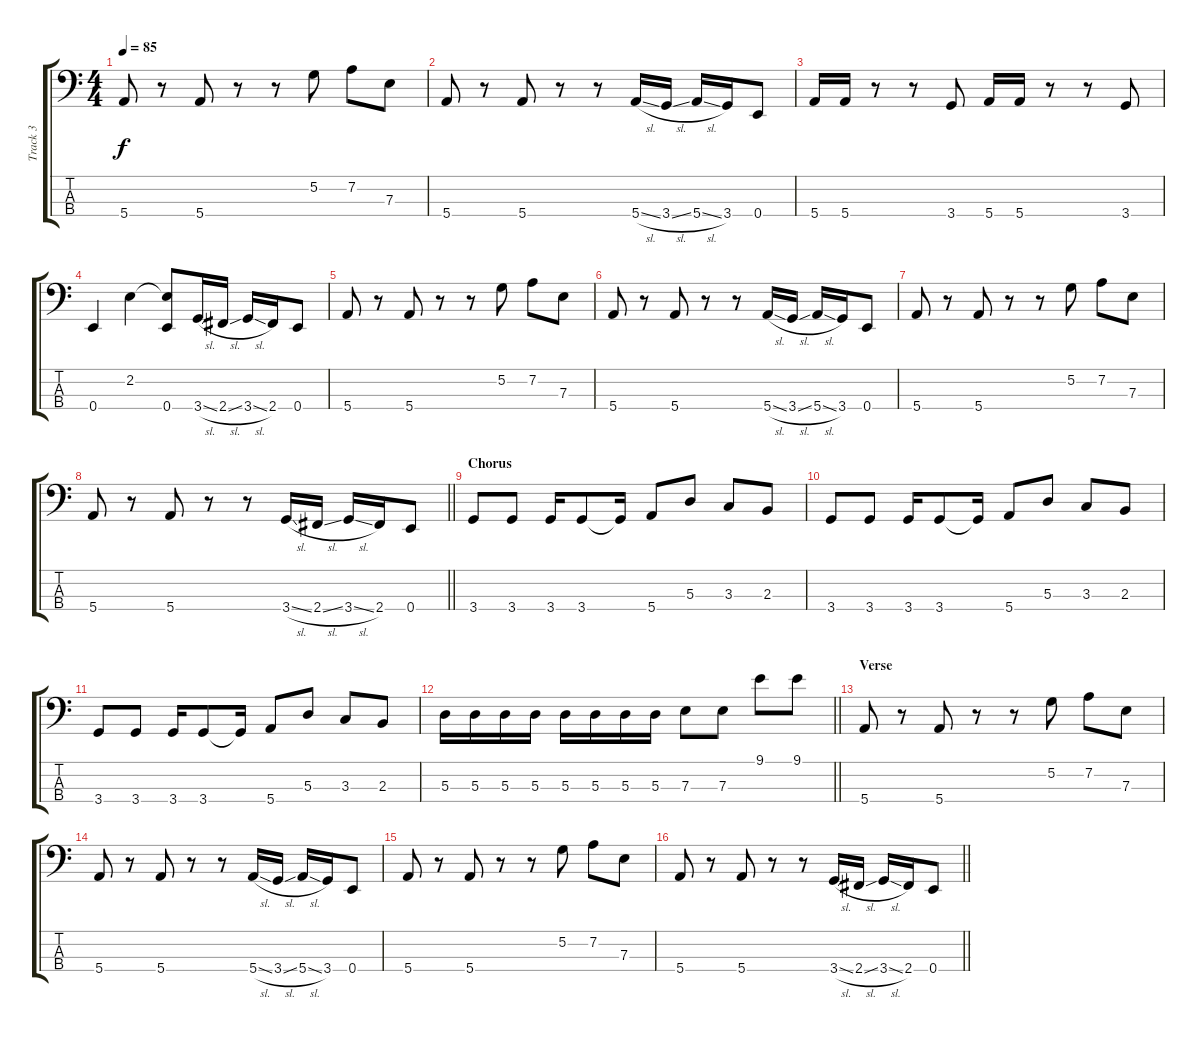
\track ("Track 3" "Track 3") {instrument slapbass1}
\staff {score tabs}
\tuning (G2 D2 A1 E1) {hide}
\ts (4 4)
\tempo 85
\clef f4
\ks c
5.4.8{dy f} r.8 5.4.8 r.8 r.8 5.2.8 7.2.8 7.3.8 |
5.4.8 r.8 5.4.8 r.8 r.8 5.4{sl}.16 3.4{sl}.16 5.4{sl}.16 3.4.16 0.4.8 |
5.4.16 5.4.16 r.8 r.8 3.4.8 5.4.16 5.4.16 r.8 r.8 3.4.8 |
0.4.4 2.2.4 (2.2{t} 0.4).8 3.4{sl}.16 2.4{sl}.16 3.4{sl}.16 2.4.16 0.4.8 |
5.4.8 r.8 5.4.8 r.8 r.8 5.2.8 7.2.8 7.3.8 |
5.4.8 r.8 5.4.8 r.8 r.8 5.4{sl}.16 3.4{sl}.16 5.4{sl}.16 3.4.16 0.4.8 |
5.4.8 r.8 5.4.8 r.8 r.8 5.2.8 7.2.8 7.3.8 |
\barLineRight lightlight
5.4.8 r.8 5.4.8 r.8 r.8 3.4{sl}.16 2.4{sl}.16 3.4{sl}.16 2.4.16 0.4.8 |
\section ("" "Chorus")
3.4.8 3.4.8 3.4.16 3.4.8 3.4{t}.16 5.4.8 5.3.8 3.3.8 2.3.8 |
3.4.8 3.4.8 3.4.16 3.4.8 3.4{t}.16 5.4.8 5.3.8 3.3.8 2.3.8 |
3.4.8 3.4.8 3.4.16 3.4.8 3.4{t}.16 5.4.8 5.3.8 3.3.8 2.3.8 |
\barLineRight lightlight
5.3.16 5.3.16 5.3.16 5.3.16 5.3.16 5.3.16 5.3.16 5.3.16 7.3.8 7.3.8 9.1.8 9.1.8 |
\section ("" "Verse")
5.4.8 r.8 5.4.8 r.8 r.8 5.2.8 7.2.8 7.3.8 |
5.4.8 r.8 5.4.8 r.8 r.8 5.4{sl}.16 3.4{sl}.16 5.4{sl}.16 3.4.16 0.4.8 |
5.4.8 r.8 5.4.8 r.8 r.8 5.2.8 7.2.8 7.3.8 |
\barLineRight lightlight
5.4.8 r.8 5.4.8 r.8 r.8 3.4{sl}.16 2.4{sl}.16 3.4{sl}.16 2.4.16 0.4.8
